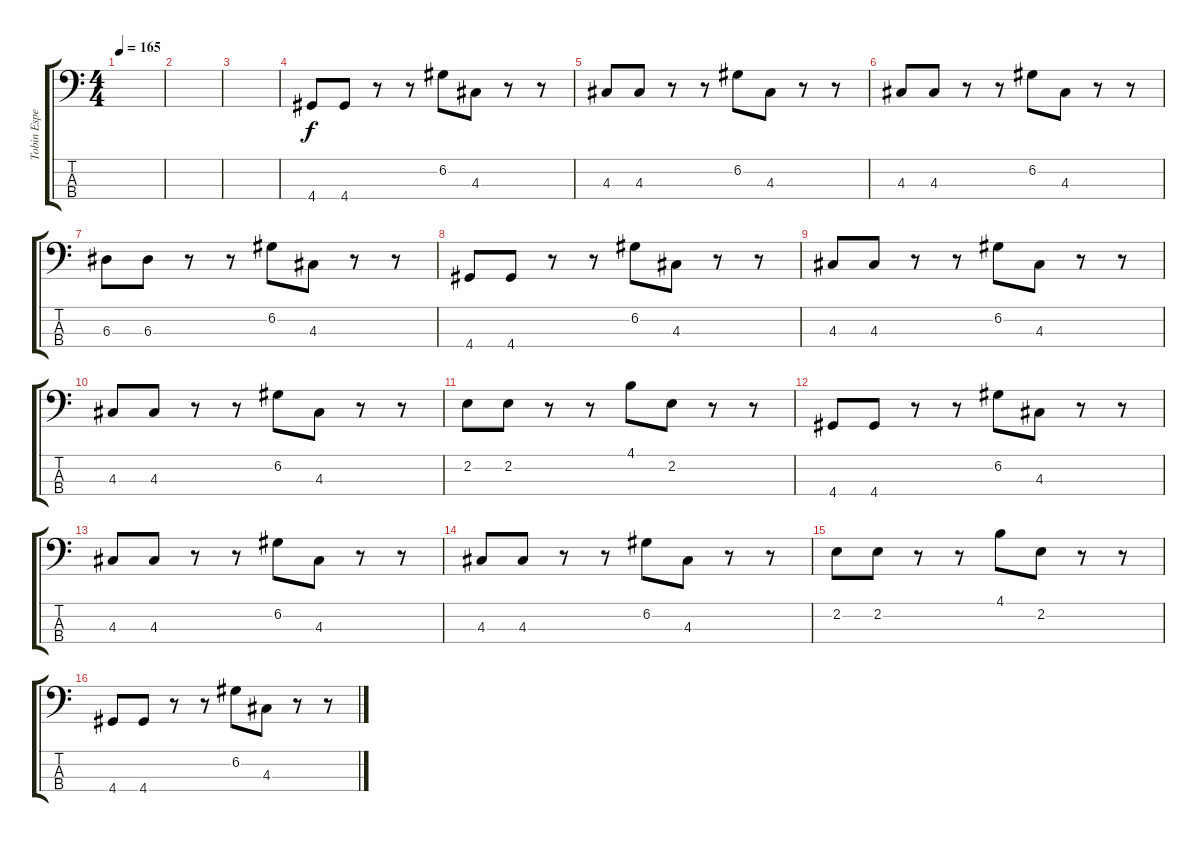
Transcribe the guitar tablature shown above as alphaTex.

\track ("Tobin Esperance" "Tobin Espe") {instrument acousticguitarnylon}
\staff {score tabs}
\tuning (G2 D2 A1 E1) {hide}
\ts (4 4)
\tempo 165
\clef f4
\ks c
|
|
|
4.4.8 4.4.8 r.8 r.8 6.2.8 4.3.8 r.8 r.8 |
4.3.8 4.3.8 r.8 r.8 6.2.8 4.3.8 r.8 r.8 |
4.3.8 4.3.8 r.8 r.8 6.2.8 4.3.8 r.8 r.8 |
6.3.8 6.3.8 r.8 r.8 6.2.8 4.3.8 r.8 r.8 |
4.4.8 4.4.8 r.8 r.8 6.2.8 4.3.8 r.8 r.8 |
4.3.8 4.3.8 r.8 r.8 6.2.8 4.3.8 r.8 r.8 |
4.3.8 4.3.8 r.8 r.8 6.2.8 4.3.8 r.8 r.8 |
2.2.8 2.2.8 r.8 r.8 4.1.8 2.2.8 r.8 r.8 |
4.4.8 4.4.8 r.8 r.8 6.2.8 4.3.8 r.8 r.8 |
4.3.8 4.3.8 r.8 r.8 6.2.8 4.3.8 r.8 r.8 |
4.3.8 4.3.8 r.8 r.8 6.2.8 4.3.8 r.8 r.8 |
2.2.8 2.2.8 r.8 r.8 4.1.8 2.2.8 r.8 r.8 |
4.4.8 4.4.8 r.8 r.8 6.2.8 4.3.8 r.8 r.8
